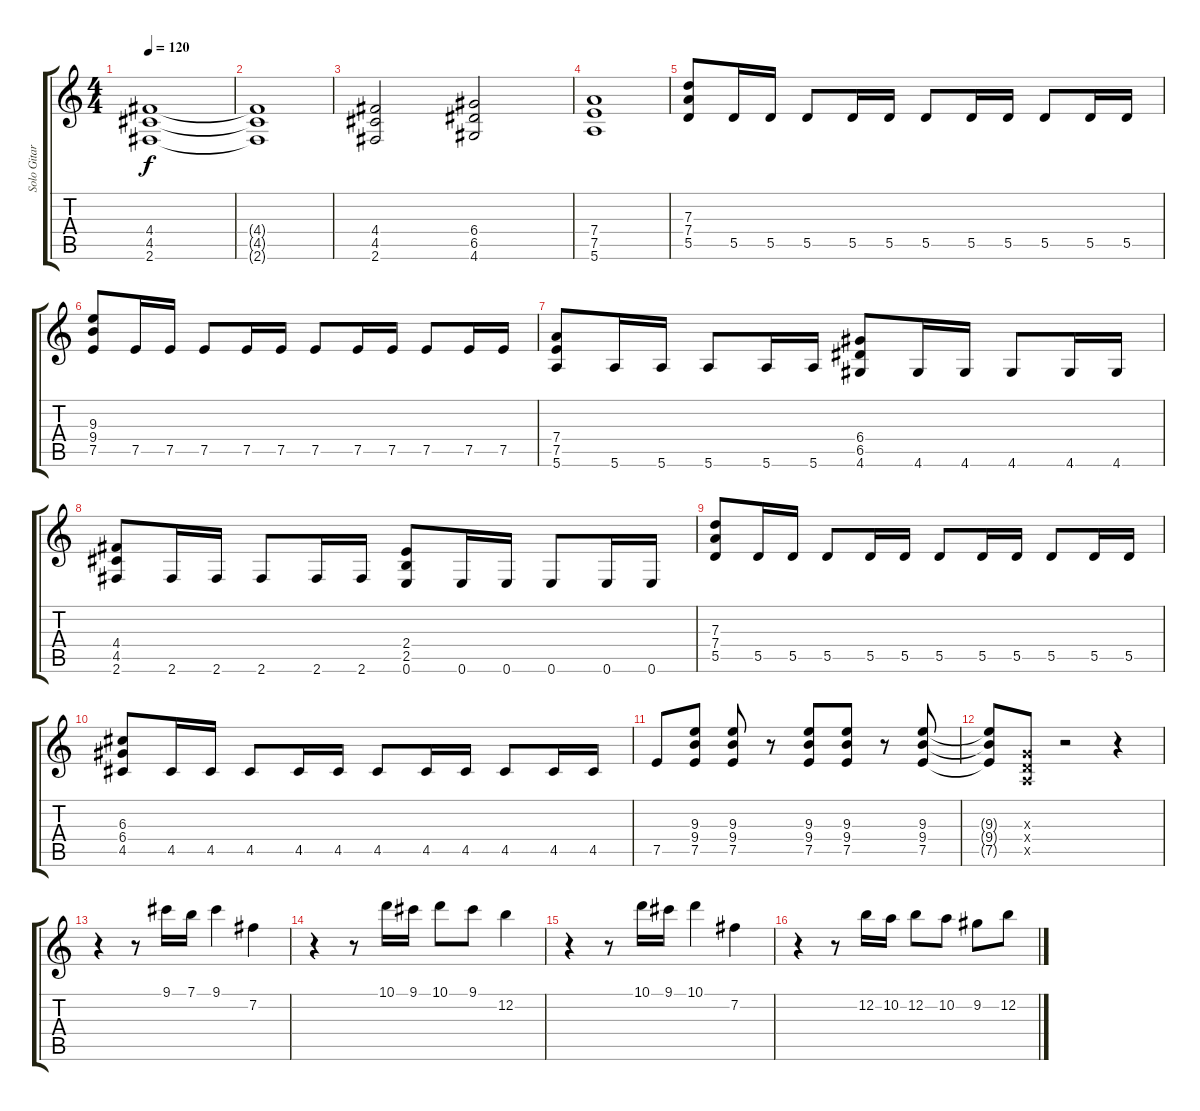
\track ("Solo Gitar" "Solo Gitar") {instrument overdrivenguitar}
\staff {score tabs}
\tuning (E4 B3 G3 D3 A2 E2) {hide}
\ts (4 4)
\tempo 120
\clef g2
\ks c
(4.4 4.5 2.6).1{dy f} |
(4.4{t} 4.5{t} 2.6{t}).1 |
(4.4 4.5 2.6).2 (6.4 6.5 4.6).2 |
(7.4 7.5 5.6).1 |
(7.3 7.4 5.5).8 5.5.16 5.5.16 5.5.8 5.5.16 5.5.16 5.5.8 5.5.16 5.5.16 5.5.8 5.5.16 5.5.16 |
(9.3 9.4 7.5).8 7.5.16 7.5.16 7.5.8 7.5.16 7.5.16 7.5.8 7.5.16 7.5.16 7.5.8 7.5.16 7.5.16 |
(7.4 7.5 5.6).8 5.6.16 5.6.16 5.6.8 5.6.16 5.6.16 (6.4 6.5 4.6).8 4.6.16 4.6.16 4.6.8 4.6.16 4.6.16 |
(4.4 4.5 2.6).8 2.6.16 2.6.16 2.6.8 2.6.16 2.6.16 (2.4 2.5 0.6).8 0.6.16 0.6.16 0.6.8 0.6.16 0.6.16 |
(7.3 7.4 5.5).8 5.5.16 5.5.16 5.5.8 5.5.16 5.5.16 5.5.8 5.5.16 5.5.16 5.5.8 5.5.16 5.5.16 |
(6.3 6.4 4.5).8 4.5.16 4.5.16 4.5.8 4.5.16 4.5.16 4.5.8 4.5.16 4.5.16 4.5.8 4.5.16 4.5.16 |
7.5.8 (9.3 9.4 7.5).8 (9.3 9.4 7.5).8 r.8 (9.3 9.4 7.5).8 (9.3 9.4 7.5).8 r.8 (9.3 9.4 7.5).8 |
(9.3{t} 9.4{t} 7.5{t}).8 (0.3{x} 0.4{x} 0.5{x}).8 r.2 r.4 |
r.4 r.8 9.1.16 7.1.16 9.1.4 7.2.4 |
r.4 r.8 10.1.16 9.1.16 10.1.8 9.1.8 12.2.4 |
r.4 r.8 10.1.16 9.1.16 10.1.4 7.2.4 |
r.4 r.8 12.2.16 10.2.16 12.2.8 10.2.8 9.2.8 12.2.8
